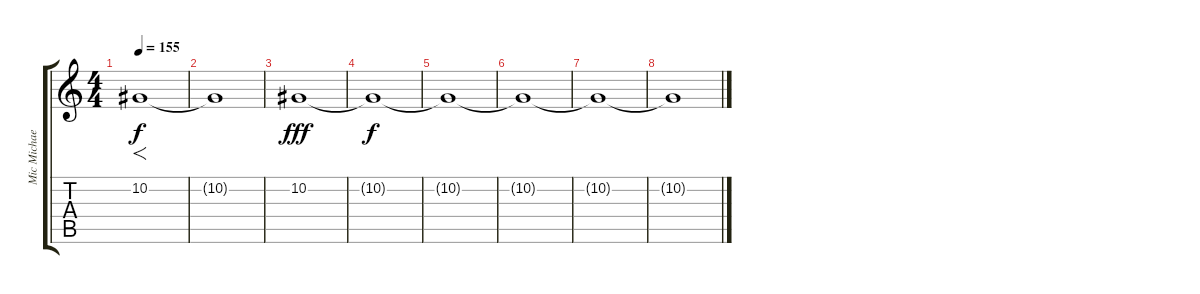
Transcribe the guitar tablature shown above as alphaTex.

\track ("Mic Michaeli" "Mic Michae") {instrument lead1square}
\staff {score tabs}
\tuning (Eb4 Bb3 Gb3 Db3 Ab2 Eb2) {hide}
\ts (4 4)
\tempo 155
\clef g2
\ks c
10.2.1{f dy f volume 10} |
10.2{t}.1 |
10.2.1{dy fff} |
10.2{t}.1{dy f} |
10.2{t}.1 |
10.2{t}.1 |
10.2{t}.1 |
10.2{t}.1
